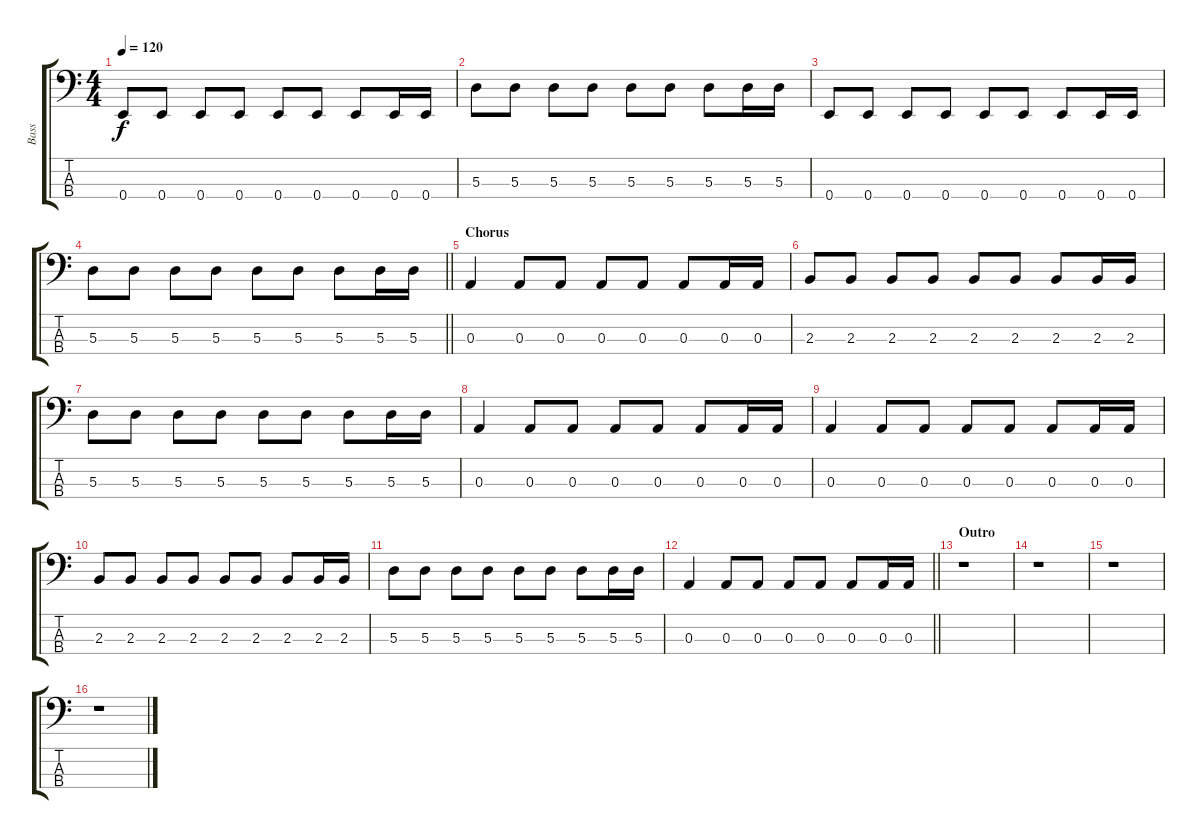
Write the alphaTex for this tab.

\track ("Bass" "Bass") {instrument electricbasspick}
\staff {score tabs}
\tuning (G2 D2 A1 E1) {hide}
\ts (4 4)
\tempo 120
\clef f4
\ks c
0.4.8{dy f} 0.4.8 0.4.8 0.4.8 0.4.8 0.4.8 0.4.8 0.4.16 0.4.16 |
5.3.8 5.3.8 5.3.8 5.3.8 5.3.8 5.3.8 5.3.8 5.3.16 5.3.16 |
0.4.8 0.4.8 0.4.8 0.4.8 0.4.8 0.4.8 0.4.8 0.4.16 0.4.16 |
\barLineRight lightlight
5.3.8 5.3.8 5.3.8 5.3.8 5.3.8 5.3.8 5.3.8 5.3.16 5.3.16 |
\section ("" "Chorus")
0.3.4 0.3.8 0.3.8 0.3.8 0.3.8 0.3.8 0.3.16 0.3.16 |
2.3.8 2.3.8 2.3.8 2.3.8 2.3.8 2.3.8 2.3.8 2.3.16 2.3.16 |
5.3.8 5.3.8 5.3.8 5.3.8 5.3.8 5.3.8 5.3.8 5.3.16 5.3.16 |
0.3.4 0.3.8 0.3.8 0.3.8 0.3.8 0.3.8 0.3.16 0.3.16 |
0.3.4 0.3.8 0.3.8 0.3.8 0.3.8 0.3.8 0.3.16 0.3.16 |
2.3.8 2.3.8 2.3.8 2.3.8 2.3.8 2.3.8 2.3.8 2.3.16 2.3.16 |
5.3.8 5.3.8 5.3.8 5.3.8 5.3.8 5.3.8 5.3.8 5.3.16 5.3.16 |
\barLineRight lightlight
0.3.4 0.3.8 0.3.8 0.3.8 0.3.8 0.3.8 0.3.16 0.3.16 |
\section ("" "Outro")
r.1 |
r.1 |
r.1 |
r.1
